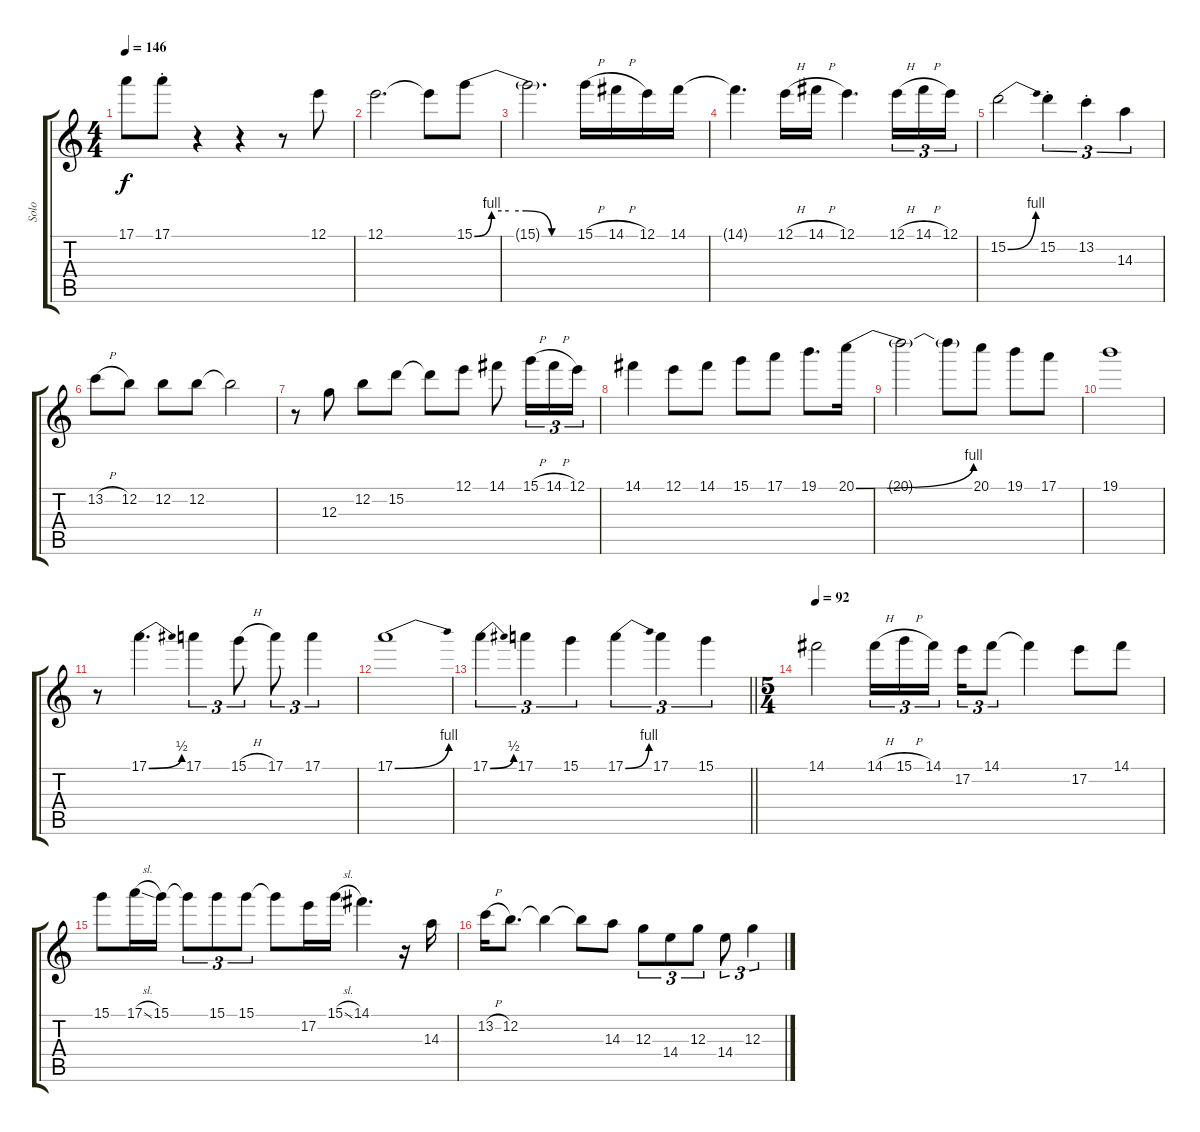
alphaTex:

\track ("Solo" "Solo") {instrument overdrivenguitar}
\staff {score tabs}
\tuning (E4 B3 G3 D3 A2 E2) {hide}
\ts (4 4)
\tempo 146
\clef g2
\ks c
17.1{t}.8{dy f} 17.1{st}.8 r.4 r.4 r.8 12.1.8 |
12.1.2{d} 12.1{t}.8 15.1{be (custom 0 0 10 4 20 4 30 4 45 0 60 0)}.8 |
15.1{t}.2{d} 15.1{h}.16 14.1{h}.16 12.1.16 14.1.16 |
14.1{t}.4{d} 12.1{h}.16 14.1{h}.16 12.1.4{d} 12.1{h}.16{tu (3 2)} 14.1{h}.16{tu (3 2)} 12.1.16{tu (3 2)} |
15.2{be (bend 0 0 60 4)}.2 15.2{st}.4{tu (3 2)} 13.2{st}.4{tu (3 2)} 14.3.4{tu (3 2)} |
13.2{h}.8 12.2.8 12.2.8 12.2.8 12.2{t}.2 |
r.8 12.3.8 12.2.8 15.2.8 15.2{t}.8 12.1.8 14.1.8 15.1{h}.16{tu (3 2)} 14.1{h}.16{tu (3 2)} 12.1.16{tu (3 2)} |
14.1.4 12.1.8 14.1.8 15.1.8 17.1.8 19.1.8{d} 20.1{be (bend 0 0 60 4)}.16 |
20.1{t}.2 20.1{t}.8 20.1.8 19.1.8 17.1.8 |
19.1.1 |
r.8 17.1{be (bend 0 0 60 2)}.4{d} 17.1.4{tu (3 2)} 15.1{h}.8{tu (3 2)} 17.1.8{tu (3 2)} 17.1.4{tu (3 2)} |
17.1{be (bend 0 0 60 4)}.1 |
\barLineRight lightlight
17.1{be (bend 0 0 60 2)}.4{tu (3 2)} 17.1.4{tu (3 2)} 15.1.4{tu (3 2)} 17.1{be (bend 0 0 60 4)}.4{tu (3 2)} 17.1.4{tu (3 2)} 15.1.4{tu (3 2)} |
\ts (5 4)
\tempo 92
14.1.2 14.1{h}.16{tu (3 2)} 15.1{h}.16{tu (3 2)} 14.1.16{tu (3 2) beam splitsecondary} 17.2.16{tu (3 2)} 14.1.8{tu (3 2)} 14.1{t}.4 17.2.8 14.1.8 |
15.1.8 17.1{sl}.16 15.1.16 15.1{t}.8{tu (3 2)} 15.1.8{tu (3 2)} 15.1.8{tu (3 2)} 15.1{t}.8 17.2.16 15.1{sl}.16 14.1.4{d} r.16 14.3.16 |
13.2{h}.16 12.2.8{d} 12.2{t}.4 12.2{t}.8 14.3.8 12.3.8{tu (3 2)} 14.4.8{tu (3 2)} 12.3.8{tu (3 2)} 14.4.8{tu (3 2)} 12.3.4{tu (3 2)}
